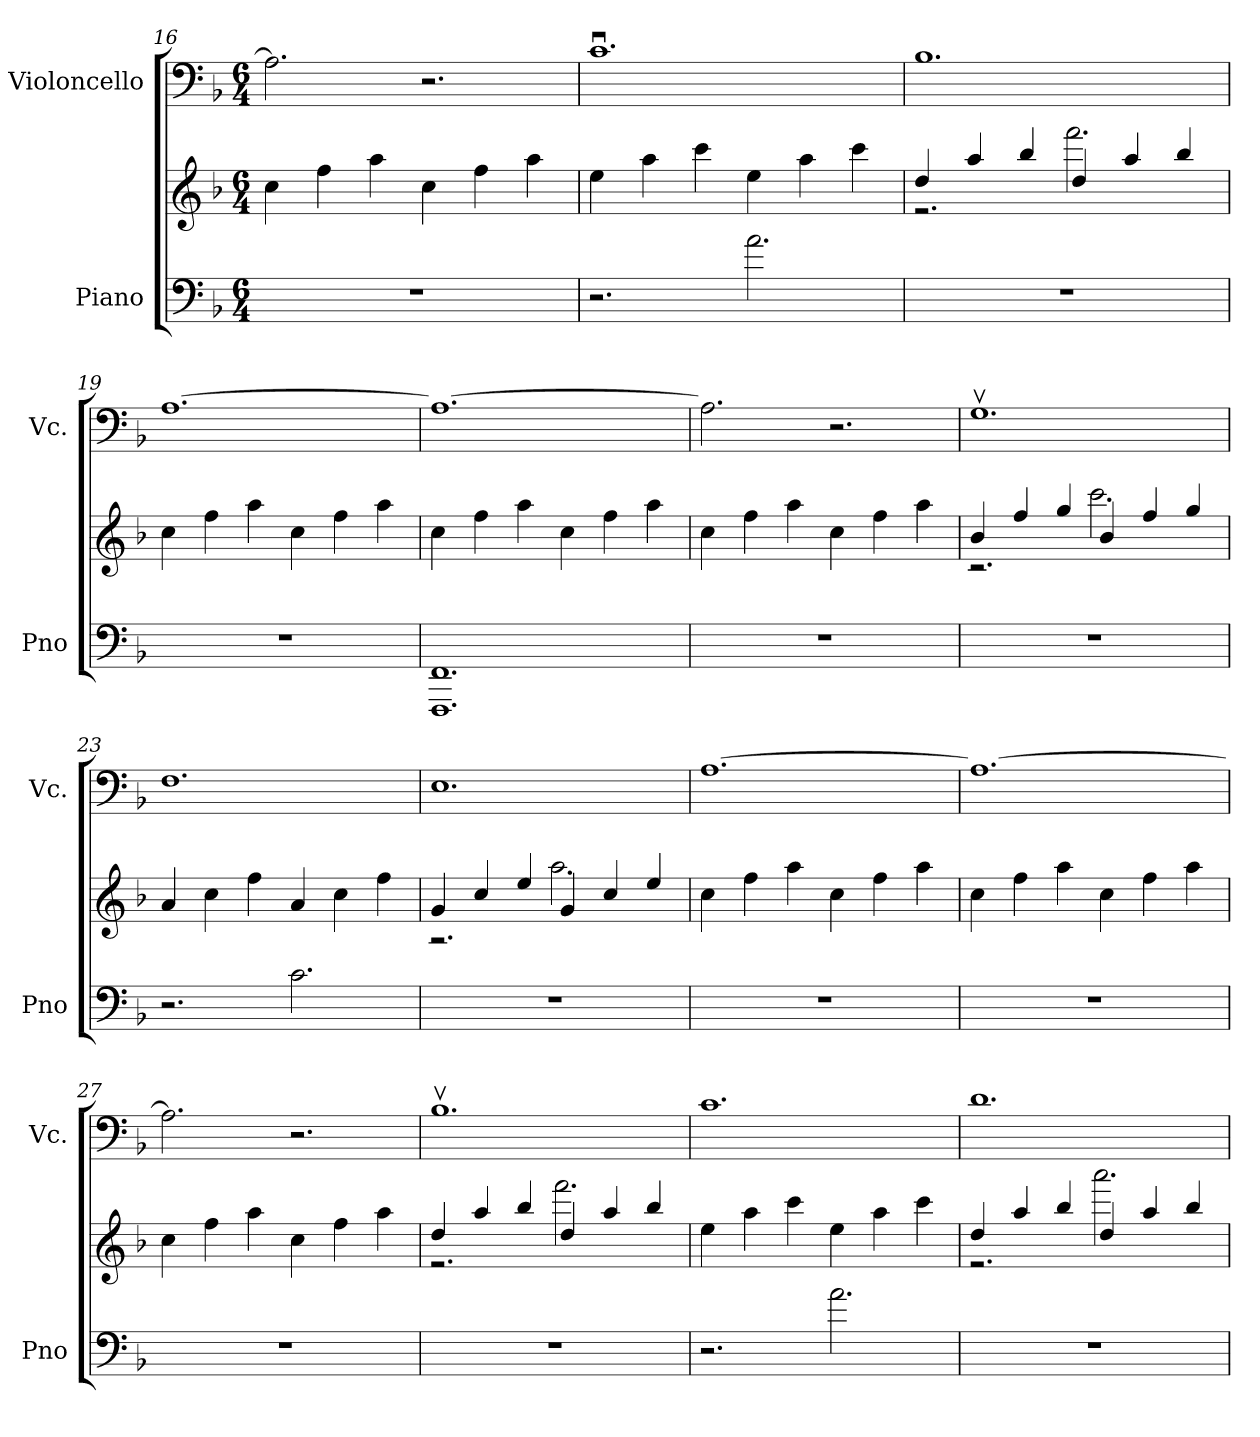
**kern	**kern	**kern
*part2	*part2	*part1
*staff3	*staff2	*staff1
*I"Piano	*	*I"Violoncello
*I'Pno	*	*I'Vc.
!!LO:LB:g=z
*clefF4	*clefG2	*clefF4
*k[b-]	*k[b-]	*k[b-]
*F:	*F:	*F:
*M6/4	*M6/4	*M6/4
=16	=16	=16
1.r	4cc\	2.A\]
.	4ff\	.
.	4aa\	.
.	4cc\	2.r
.	4ff\	.
.	4aa\	.
=17	=17	=17
2.r	4ee\	1.cu>
.	4aa\	.
.	4ccc\	.
2.a\	4ee\	.
.	4aa\	.
.	4ccc\	.
=18	=18	=18
*	*^	*
1.r	4dd/	2.r	1.B-
.	4aa/	.	.
.	4bb-/	.	.
.	4dd/	2.fff\	.
.	4aa/	.	.
.	4bb-/	.	.
*	*v	*v	*
!!LO:PB:g=z
=19	=19	=19
1.r	4cc\	[>1.A
.	4ff\	.
.	4aa\	.
.	4cc\	.
.	4ff\	.
.	4aa\	.
=20	=20	=20
1.FF 1.FFF	4cc\	1.A_>
.	4ff\	.
.	4aa\	.
.	4cc\	.
.	4ff\	.
.	4aa\	.
=21	=21	=21
1.r	4cc\	2.A\]
.	4ff\	.
.	4aa\	.
.	4cc\	2.r
.	4ff\	.
.	4aa\	.
!!LO:LB:g=z
=22	=22	=22
*	*^	*
1.r	4b-/	2.r	1.Gv>
.	4ff/	.	.
.	4gg/	.	.
.	4b-/	2.ccc\	.
.	4ff/	.	.
.	4gg/	.	.
*	*v	*v	*
=23	=23	=23
2.r	4a/	1.F
.	4cc\	.
.	4ff\	.
2.c\	4a/	.
.	4cc\	.
.	4ff\	.
=24	=24	=24
*	*^	*
1.r	4g/	2.r	1.E
.	4cc/	.	.
.	4ee/	.	.
.	4g/	2.aa\	.
.	4cc/	.	.
.	4ee/	.	.
*	*v	*v	*
!!LO:LB:g=z
=25	=25	=25
1.r	4cc\	[>1.A
.	4ff\	.
.	4aa\	.
.	4cc\	.
.	4ff\	.
.	4aa\	.
=26	=26	=26
1.r	4cc\	1.A_>
.	4ff\	.
.	4aa\	.
.	4cc\	.
.	4ff\	.
.	4aa\	.
=27	=27	=27
1.r	4cc\	2.A\]
.	4ff\	.
.	4aa\	.
.	4cc\	2.r
.	4ff\	.
.	4aa\	.
!!LO:PB:g=z
=28	=28	=28
*	*^	*
1.r	4dd/	2.r	1.B-v>
.	4aa/	.	.
.	4bb-/	.	.
.	4dd/	2.fff\	.
.	4aa/	.	.
.	4bb-/	.	.
*	*v	*v	*
=29	=29	=29
2.r	4ee\	1.c
.	4aa\	.
.	4ccc\	.
2.a\	4ee\	.
.	4aa\	.
.	4ccc\	.
=30	=30	=30
*	*^	*
1.r	4dd/	2.r	1.d
.	4aa/	.	.
.	4bb-/	.	.
.	4dd/	2.aaa\	.
.	4aa/	.	.
.	4bb-/	.	.
*	*v	*v	*
=	=	=
*-	*-	*-
